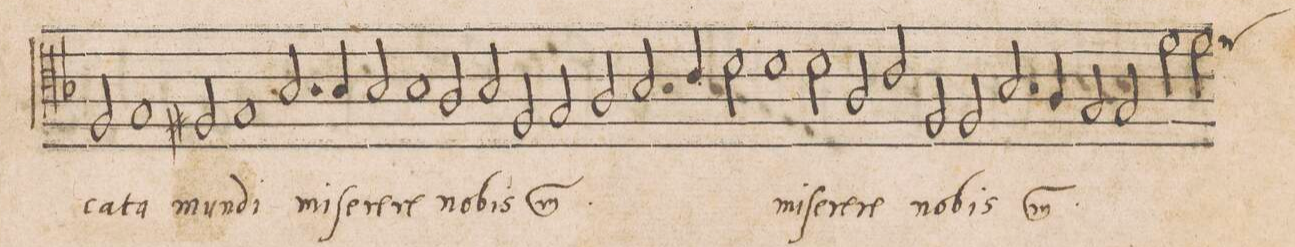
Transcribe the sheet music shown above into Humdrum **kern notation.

**kern	**text	**text
*I"ALTVS	*	*
*clefC3	*	*
*k[b-]	*	*
*met(C|)	*	*
*M2/1	*	*
2F/	-ca-	.
1G	-ta	.
=37	=37	=37
2F#X/	mun-	.
1G	-di	.
=38	=38	=38
2.B-/	mi-	.
4B-/	-ſe-	.
2B-/	-re-	.
1B-	-re	.
=39	=39	=39
2A/	no-	.
2B-/	-bis	.
*	*ij	*
2F/	mi-	.
=40	=40	=40
2G/	.	.
2A/	-ſe-	.
2.B-/	-re-	.
4c/	.	.
=41	=41	=41
2d\	-re	.
*	*Xij	*
1d	mi-	.
2d\	-ſe-	.
=42	=42	=42
2A/	-re-	.
2c/	-re	.
2F/	no-	.
2F/	-bis	.
=43	=43	=43
*	*ij	*
2.B-/	mi-	.
4A/	-ſe-	.
2G/	-re-	.
2G/	-re	.
=44	=44	=44
2f\	no-	.
*custos:d	*	*
2f\	-bis	.
*	*Xij	*
*-	*-	*-
